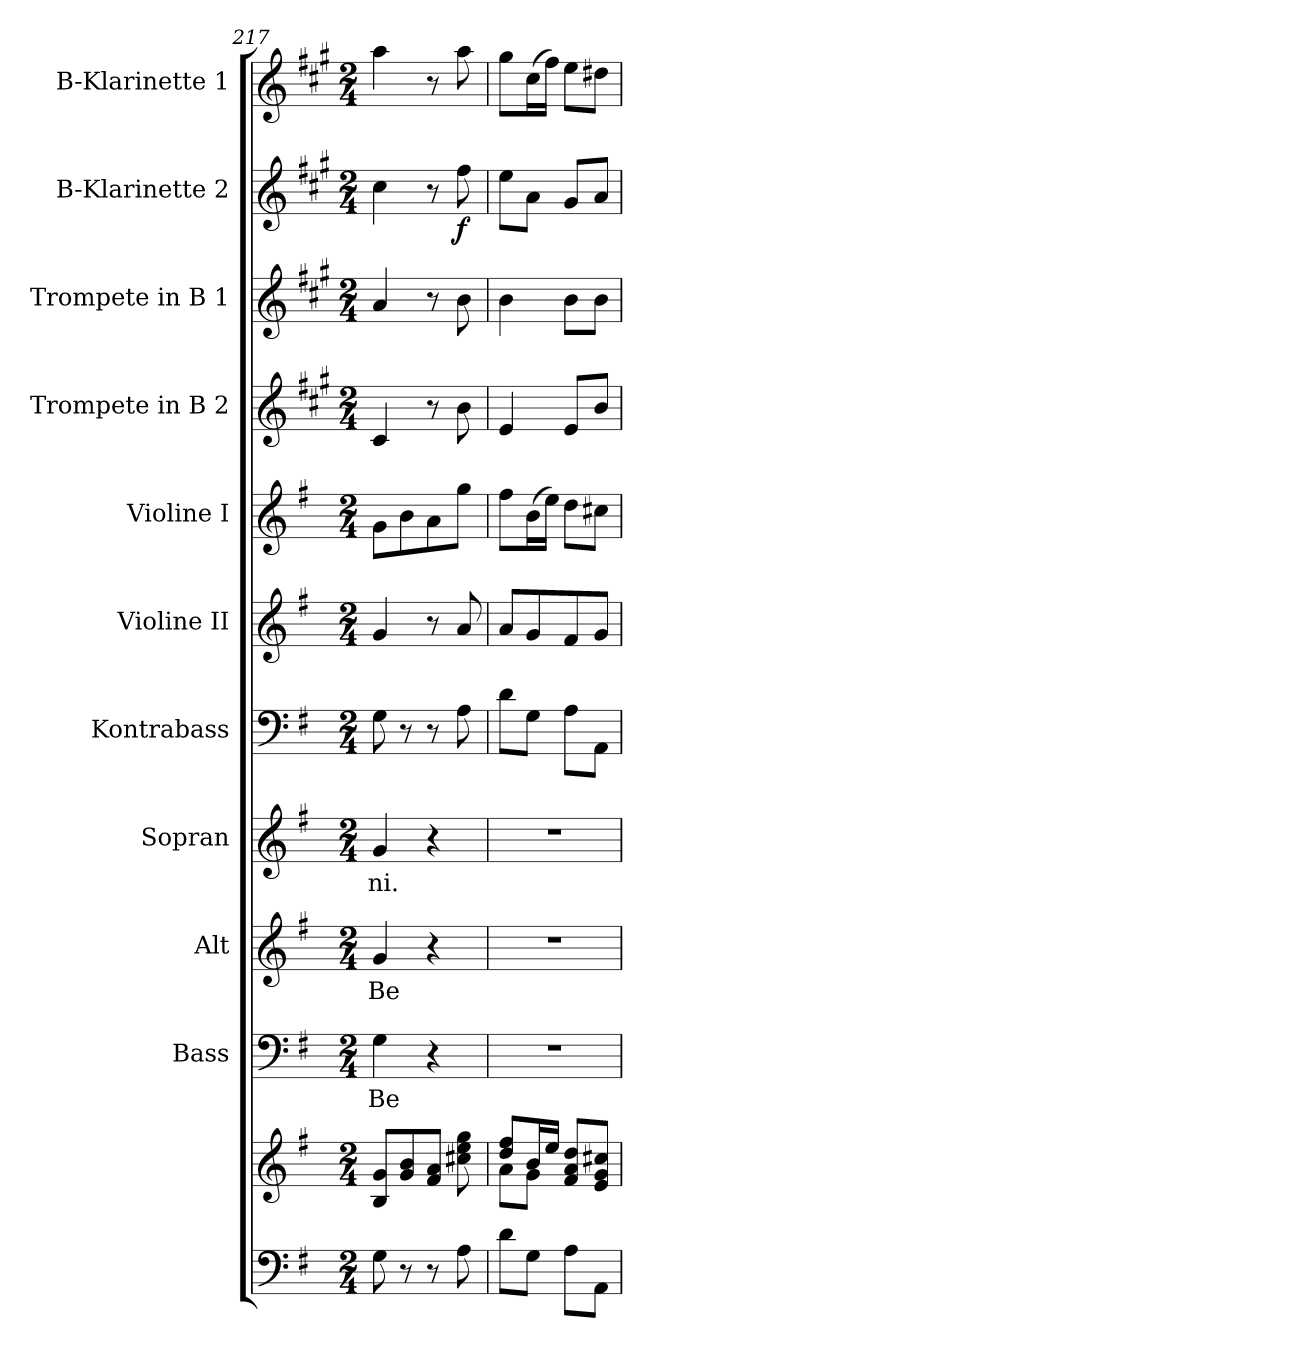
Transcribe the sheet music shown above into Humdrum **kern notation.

**kern	**kern	**kern	**text	**kern	**text	**kern	**text	**kern	**kern	**kern	**kern	**kern	**kern	**dynam	**kern
*part11	*part11	*part10	*part10	*part9	*part9	*part8	*part8	*part7	*part6	*part5	*part4	*part3	*part2	*part2	*part1
*staff12	*staff11	*staff10	*staff10	*staff9	*staff9	*staff8	*staff8	*staff7	*staff6	*staff5	*staff4	*staff3	*staff2	*staff2	*staff1
*	*	*I"Bass	*	*I"Alt	*	*I"Sopran	*	*I"Kontrabass	*I"Violine II	*I"Violine I	*I"Trompete in B 2	*I"Trompete in B 1	*I"B-Klarinette 2	*	*I"B-Klarinette 1
*	*	*I'B.	*	*I'A.	*	*I'S.	*	*I'Kb.	*I'Vl. II	*I'Vl. I	*I'Tr. 2	*I'Tr. 1	*I'B Kl. 2	*	*I'B Kl. 1
*clefF4	*clefG2	*clefF4	*	*clefG2	*	*clefG2	*	*clefF4	*clefG2	*clefG2	*clefG2	*clefG2	*clefG2	*	*clefG2
*	*	*	*	*	*	*	*	*ITrd7c12	*	*	*ITrd1c2	*ITrd1c2	*ITrd1c2	*	*ITrd1c2
*k[f#]	*k[f#]	*k[f#]	*	*k[f#]	*	*k[f#]	*	*k[f#]	*k[f#]	*k[f#]	*k[f#]	*k[f#]	*k[f#]	*	*k[f#]
*G:	*G:	*G:	*	*G:	*	*G:	*	*G:	*G:	*G:	*G:	*G:	*G:	*	*G:
*M2/4	*M2/4	*M2/4	*	*M2/4	*	*M2/4	*	*M2/4	*M2/4	*M2/4	*M2/4	*M2/4	*M2/4	*	*M2/4
=217	=217	=217	=217	=217	=217	=217	=217	=217	=217	=217	=217	=217	=217	=217	=217
!	!	!	!LO:LY:b	!	!LO:LY:b	!	!LO:LY:b	!	!	!	!	!	!	!	!
8G\	8B/ 8g/L	4G\	Be-	4g/	Be-	4g/	-ni.	8GG\	4g/	8g\L	4B/	4g/	4b\	.	4gg\
8r	8g/ 8b/	.	.	.	.	.	.	8r	.	8b\	.	.	.	.	.
8r	8f#/ 8a/J	4r	.	4r	.	4r	.	8r	8r	8a\	8r	8r	8r	.	8r
!	!	!	!	!	!	!	!	!	!	!	!	!	!	!LO:DY:b	!
8A\	8cc#X\ 8ee\ 8gg\	.	.	.	.	.	.	8AA\	8a/	8gg\J	8a\	8a\	8ee\	f	8gg\
!!LO:PB:g=z
=218	=218	=218	=218	=218	=218	=218	=218	=218	=218	=218	=218	=218	=218	=218	=218
*	*^	*	*	*	*	*	*	*	*	*	*	*	*	*	*
8d\L	8dd/ 8ff#/L	8a\L	2r	.	2r	.	2r	.	8D\L	8a/L	8ff#\L	4d/	4a\	8dd\L	.	8ff#\L
8G\J	16b/L	8g\J	.	.	.	.	.	.	8GG\J	8g/	(>16b\L	.	.	8g\J	.	(>16b\L
.	16ee/JJ	.	.	.	.	.	.	.	.	.	16ee\JJ)	.	.	.	.	16ee\JJ)
8A\L	8f#/ 8a/ 8dd/L	4ryy	.	.	.	.	.	.	8AA\L	8f#/	8dd\L	8d/L	8a\L	8f#/L	.	8dd\L
8AA\J	8e/ 8g/ 8cc#X/J	.	.	.	.	.	.	.	8AAA\J	8g/J	8cc#X\J	8a/J	8a\J	8g/J	.	8cc#X\J
*	*v	*v	*	*	*	*	*	*	*	*	*	*	*	*	*	*
=	=	=	=	=	=	=	=	=	=	=	=	=	=	=	=
*-	*-	*-	*-	*-	*-	*-	*-	*-	*-	*-	*-	*-	*-	*-	*-
